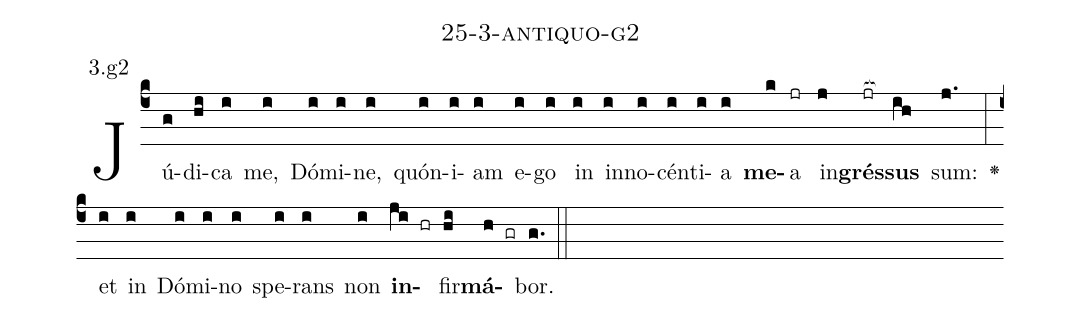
name: 25-3-antiquo-g2;
annotation: 3.g2;
%%
(c4)Jú(g)di(hi)ca(i) me,(i) Dó(i)mi(i)ne,(i) quón(i)i(i)am(i) e(i)go(i) in(i) in(i)no(i)cén(i)ti(i)a(i) <b>me</b>(k)a(jr) in(j)<b>grés</b>(jr[ocb:1{])<b>sus</b>(ih[ocb:0}]) sum:(j.) <v>\greheightstar</v>(:) et(i) in(i) Dó(i)mi(i)no(i) spe(i)rans(i) non(i) <b>in</b>(ji hr)fir(hi)<b>má</b>(h gr)bor.(g.) (::)


%E(i) u(i) o(ji) u(hi) a(h) e.(g.) (::)
